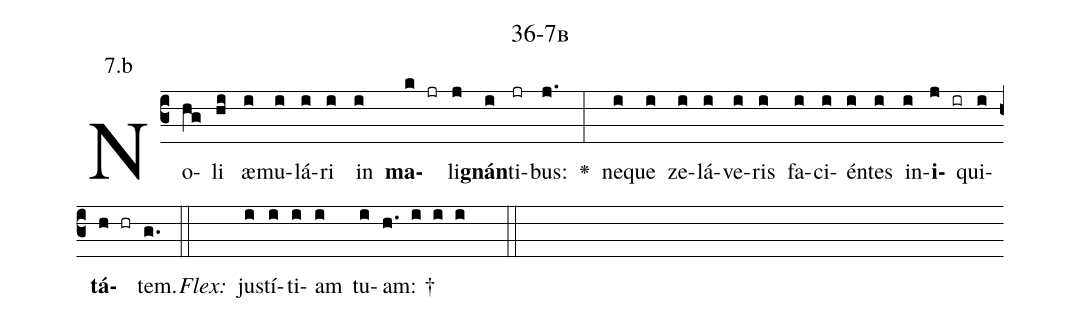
name: 36-7b;
annotation: 7.b;
%%
(c3)No(hg)li(hi) æ(i)mu(i)lá(i)ri(i) in(i) <b>ma</b>(k jr)li(j)<b>gnán</b>(i)ti(jr)bus:(j.) <v>\greheightstar</v>(:) ne(i)que(i) ze(i)lá(i)ve(i)ris(i) fa(i)ci(i)én(i)tes(i) in(i)<b>i</b>(j ir)qui(i)<b>tá</b>(h hr)tem.(g.) (::)
<i>Flex:</i>()  jus(i)tí(i)ti(i)am(i) tu(i)am: †(h. i i i  ::)

%E(i) u(i) o(j) u(i) a(h) e.(g.) (::)
